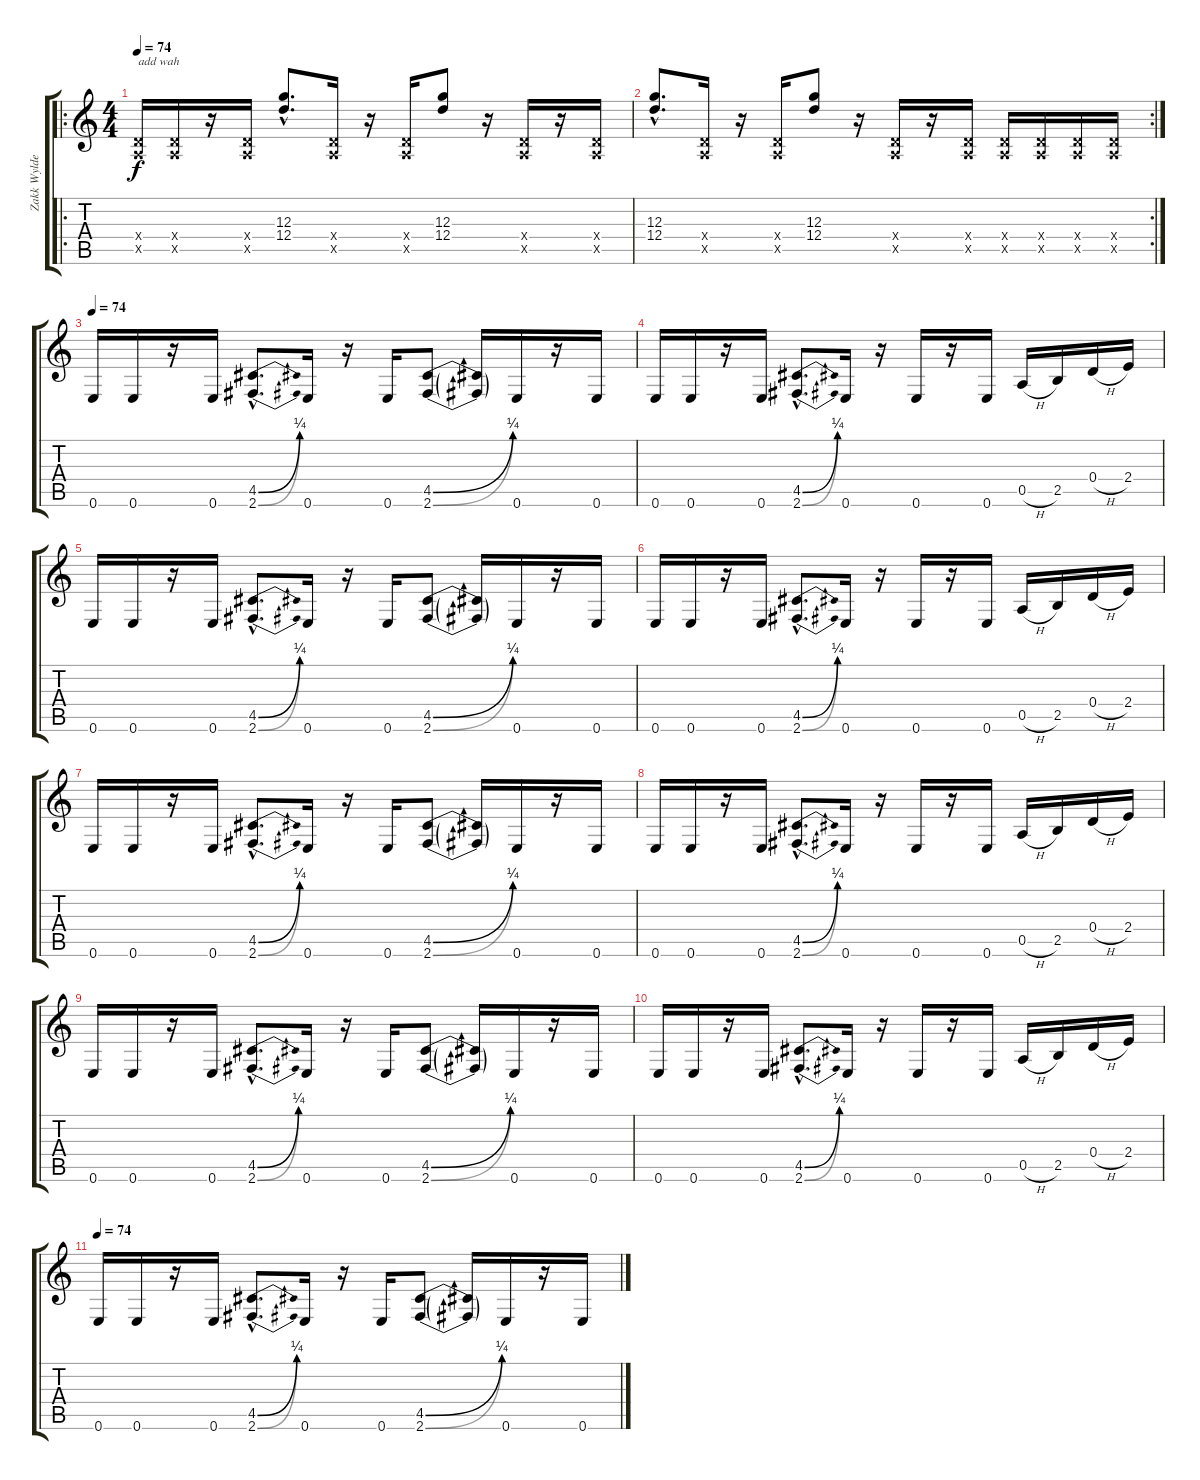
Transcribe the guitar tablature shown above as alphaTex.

\track ("Zakk Wylde main guitar" "Zakk Wylde") {instrument distortionguitar}
\staff {score tabs}
\tuning (E4 B3 G3 D3 A2 E2) {hide}
\ro
\ts (4 4)
\tempo 74
\clef g2
\ks c
(0.4{x} 0.5{x}).16{txt "add wah" dy f instrument lead5charang} (0.4{x} 0.5{x}).16 r.16 (0.4{x} 0.5{x}).16 (12.3{hac} 12.4{hac}).8{d} (0.4{x} 0.5{x}).16 r.16 (0.4{x} 0.5{x}).16 (12.3 12.4).8 r.16 (0.4{x} 0.5{x}).16 r.16 (0.4{x} 0.5{x}).16 |
\rc 2
(12.3{hac} 12.4{hac}).8{d} (0.4{x} 0.5{x}).16 r.16 (0.4{x} 0.5{x}).16 (12.3 12.4).8 r.16 (0.4{x} 0.5{x}).16 r.16 (0.4{x} 0.5{x}).16 (0.4{x} 0.5{x}).16 (0.4{x} 0.5{x}).16 (0.4{x} 0.5{x}).16 (0.4{x} 0.5{x}).16 |
\tempo 74
0.6.16{volume 12 instrument distortionguitar} 0.6.16 r.16 0.6.16 (4.5{be (bend 0 0 60 1) hac} 2.6{be (bend 0 0 60 1) hac}).8{d} 0.6.16 r.16 0.6.16 (4.5{be (bend 0 0 60 1)} 2.6{be (bend 0 0 60 1)}).8 (4.5{t} 2.6{t}).16 0.6.16 r.16 0.6.16 |
0.6.16{volume 10} 0.6.16 r.16 0.6.16 (4.5{be (bend 0 0 60 1) hac} 2.6{be (bend 0 0 60 1) hac}).8{d} 0.6.16 r.16 0.6.16 r.16 0.6.16 0.5{h}.16 2.5.16 0.4{h}.16 2.4.16 |
0.6.16{volume 8} 0.6.16 r.16 0.6.16 (4.5{be (bend 0 0 60 1) hac} 2.6{be (bend 0 0 60 1) hac}).8{d} 0.6.16 r.16 0.6.16 (4.5{be (bend 0 0 60 1)} 2.6{be (bend 0 0 60 1)}).8 (4.5{t} 2.6{t}).16 0.6.16 r.16 0.6.16 |
0.6.16{volume 7} 0.6.16 r.16 0.6.16 (4.5{be (bend 0 0 60 1) hac} 2.6{be (bend 0 0 60 1) hac}).8{d} 0.6.16 r.16 0.6.16 r.16 0.6.16 0.5{h}.16 2.5.16 0.4{h}.16 2.4.16 |
0.6.16{volume 5} 0.6.16 r.16 0.6.16 (4.5{be (bend 0 0 60 1) hac} 2.6{be (bend 0 0 60 1) hac}).8{d} 0.6.16 r.16 0.6.16 (4.5{be (bend 0 0 60 1)} 2.6{be (bend 0 0 60 1)}).8 (4.5{t} 2.6{t}).16 0.6.16 r.16 0.6.16 |
0.6.16{volume 3} 0.6.16 r.16 0.6.16 (4.5{be (bend 0 0 60 1) hac} 2.6{be (bend 0 0 60 1) hac}).8{d} 0.6.16 r.16 0.6.16 r.16 0.6.16 0.5{h}.16 2.5.16 0.4{h}.16 2.4.16 |
0.6.16{volume 1} 0.6.16 r.16 0.6.16 (4.5{be (bend 0 0 60 1) hac} 2.6{be (bend 0 0 60 1) hac}).8{d} 0.6.16 r.16 0.6.16 (4.5{be (bend 0 0 60 1)} 2.6{be (bend 0 0 60 1)}).8 (4.5{t} 2.6{t}).16 0.6.16 r.16 0.6.16 |
0.6.16{volume 0} 0.6.16 r.16 0.6.16 (4.5{be (bend 0 0 60 1) hac} 2.6{be (bend 0 0 60 1) hac}).8{d} 0.6.16 r.16 0.6.16 r.16 0.6.16 0.5{h}.16 2.5.16 0.4{h}.16 2.4.16 |
\tempo 74
0.6.16{instrument distortionguitar} 0.6.16 r.16 0.6.16 (4.5{be (bend 0 0 60 1) hac} 2.6{be (bend 0 0 60 1) hac}).8{d} 0.6.16 r.16 0.6.16 (4.5{be (bend 0 0 60 1)} 2.6{be (bend 0 0 60 1)}).8 (4.5{t} 2.6{t}).16 0.6.16 r.16 0.6.16
